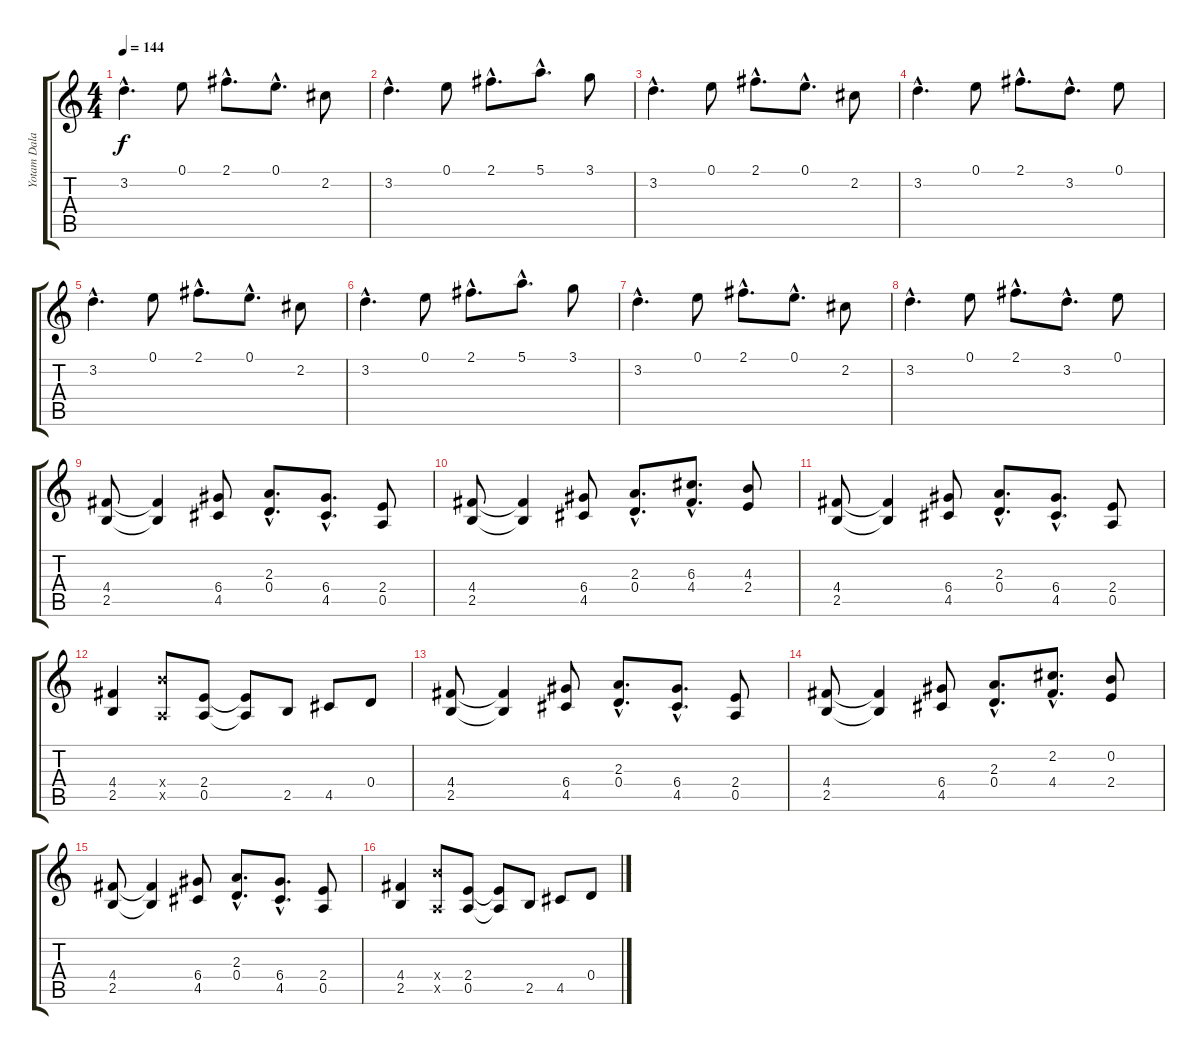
\track ("Yotam Dalal" "Yotam Dala") {instrument overdrivenguitar}
\staff {score tabs}
\tuning (E4 B3 G3 D3 A2 E2) {hide}
\ts (4 4)
\tempo 144
\clef g2
\ks c
3.2{hac}.4{d dy f} 0.1.8 2.1{hac}.8{d} 0.1{hac}.8{d} 2.2.8 |
3.2{hac}.4{d} 0.1.8 2.1{hac}.8{d} 5.1{hac}.8{d} 3.1.8 |
3.2{hac}.4{d} 0.1.8 2.1{hac}.8{d} 0.1{hac}.8{d} 2.2.8 |
3.2{hac}.4{d} 0.1.8 2.1{hac}.8{d} 3.2{hac}.8{d} 0.1.8 |
3.2{hac}.4{d} 0.1.8 2.1{hac}.8{d} 0.1{hac}.8{d} 2.2.8 |
3.2{hac}.4{d} 0.1.8 2.1{hac}.8{d} 5.1{hac}.8{d} 3.1.8 |
3.2{hac}.4{d} 0.1.8 2.1{hac}.8{d} 0.1{hac}.8{d} 2.2.8 |
3.2{hac}.4{d} 0.1.8 2.1{hac}.8{d} 3.2{hac}.8{d} 0.1.8 |
(4.4 2.5).8 (4.4{t} 2.5{t}).4 (6.4 4.5).8 (2.3{hac} 0.4{hac}).8{d} (6.4{hac} 4.5{hac}).8{d} (2.4 0.5).8 |
(4.4 2.5).8 (4.4{t} 2.5{t}).4 (6.4 4.5).8 (2.3{hac} 0.4{hac}).8{d} (6.3{hac} 4.4{hac}).8{d} (4.3 2.4).8 |
(4.4 2.5).8 (4.4{t} 2.5{t}).4 (6.4 4.5).8 (2.3{hac} 0.4{hac}).8{d} (6.4{hac} 4.5{hac}).8{d} (2.4 0.5).8 |
(4.4 2.5).4 (9.4{x} 0.5{x}).8 (2.4 0.5).8 (2.4{t} 0.5{t}).8 2.5.8 4.5.8 0.4.8 |
(4.4 2.5).8 (4.4{t} 2.5{t}).4 (6.4 4.5).8 (2.3{hac} 0.4{hac}).8{d} (6.4{hac} 4.5{hac}).8{d} (2.4 0.5).8 |
(4.4 2.5).8 (4.4{t} 2.5{t}).4 (6.4 4.5).8 (2.3{hac} 0.4{hac}).8{d} (2.2{hac} 4.4{hac}).8{d} (0.2 2.4).8 |
(4.4 2.5).8 (4.4{t} 2.5{t}).4 (6.4 4.5).8 (2.3{hac} 0.4{hac}).8{d} (6.4{hac} 4.5{hac}).8{d} (2.4 0.5).8 |
(4.4 2.5).4 (9.4{x} 0.5{x}).8 (2.4 0.5).8 (2.4{t} 0.5{t}).8 2.5.8 4.5.8 0.4.8
